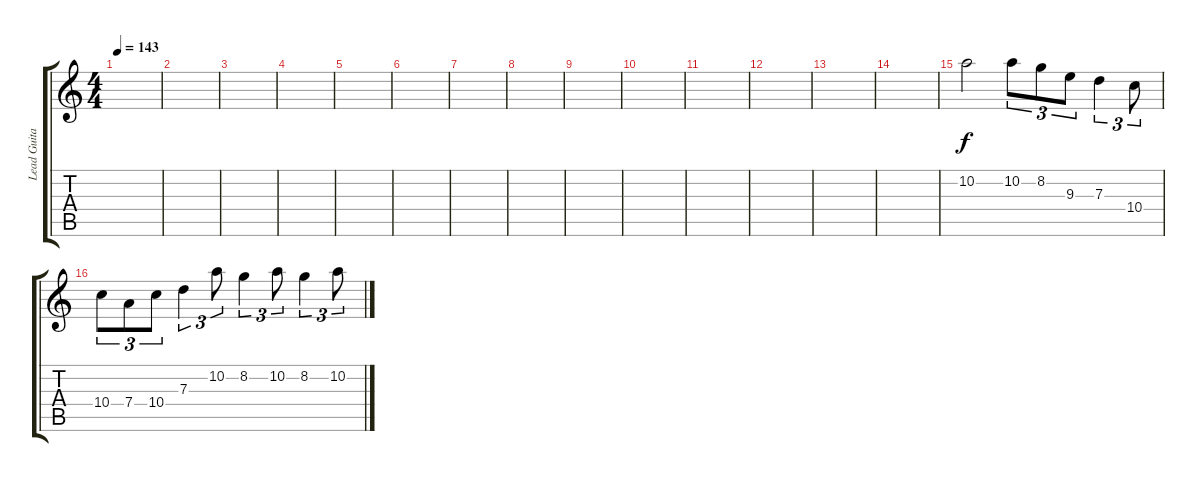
\track ("Lead Guitar (the solo)" "Lead Guita") {instrument overdrivenguitar}
\staff {score tabs}
\tuning (E4 B3 G3 D3 A2 E2) {hide}
\ts (4 4)
\tempo 143
\clef g2
\ks c
|
|
|
|
|
|
|
|
|
|
|
|
|
|
10.2.2 10.2.8{tu (3 2)} 8.2.8{tu (3 2)} 9.3.8{tu (3 2)} 7.3.4{tu (3 2)} 10.4.8{tu (3 2)} |
10.4.8{tu (3 2)} 7.4.8{tu (3 2)} 10.4.8{tu (3 2)} 7.3.4{tu (3 2)} 10.2.8{tu (3 2)} 8.2.4{tu (3 2)} 10.2.8{tu (3 2)} 8.2.4{tu (3 2)} 10.2.8{tu (3 2)}
